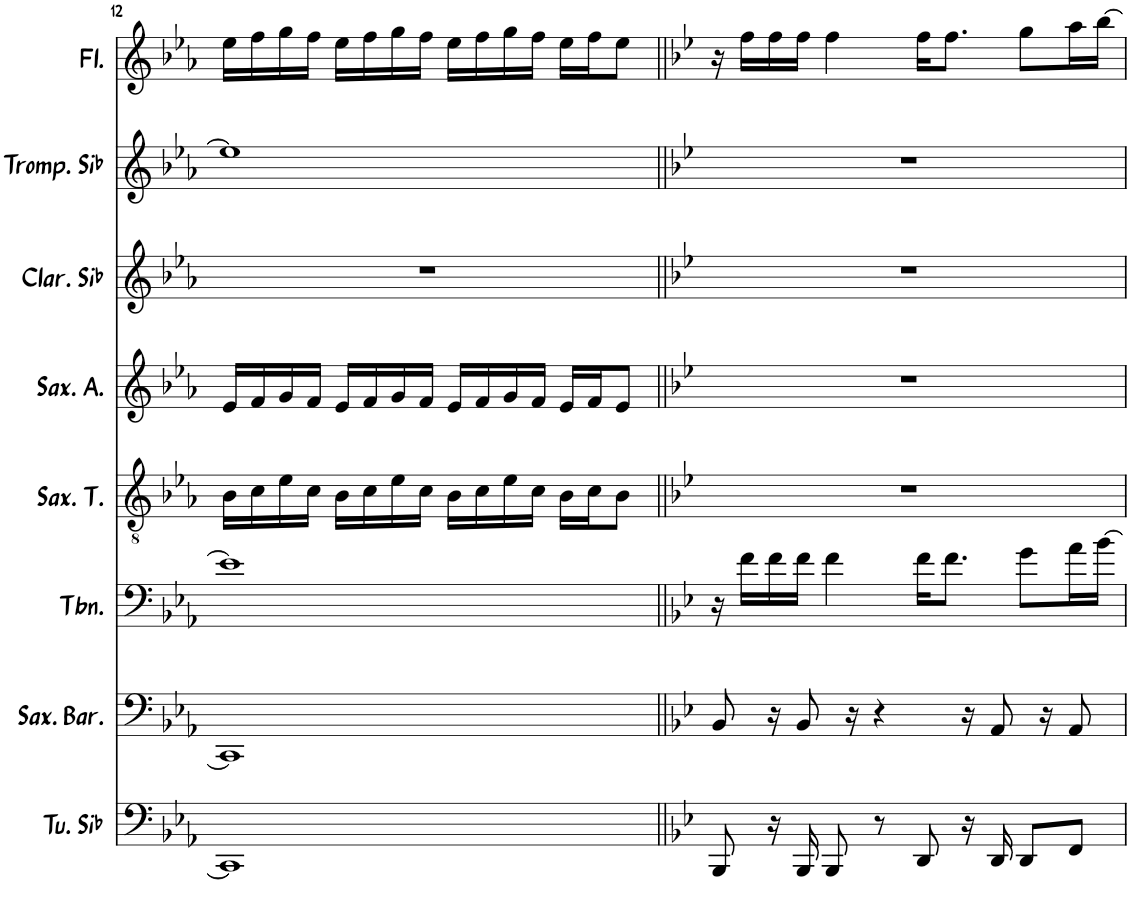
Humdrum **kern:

**kern	**kern	**kern	**kern	**kern	**kern	**kern	**kern
*part8	*part7	*part6	*part5	*part4	*part3	*part2	*part1
*staff8	*staff7	*staff6	*staff5	*staff4	*staff3	*staff2	*staff1
*I"Tuba en Sib	*I"Saxophone Baryton	*I"Trombone	*I"Saxophone Ténor	*I"Saxophone Alto	*I"Clarinette en Sib	*I"Trompette en Sib	*I"Flûte
*I'Tu. Sib	*I'Sax. Bar.	*I'Tbn.	*I'Sax. T.	*I'Sax. A.	*I'Clar. Sib	*I'Tromp. Sib	*I'Fl.
!!LO:PB:g=z
*clefF4	*clefF4	*clefF4	*clefGv2	*clefG2	*clefG2	*clefG2	*clefG2
*	*ITrd12c21	*	*ITrd8c14	*ITrd5c9	*	*ITrd1c2	*
*k[b-e-a-]	*k[b-e-a-]	*k[b-e-a-]	*k[b-e-a-]	*k[b-e-a-]	*k[b-e-a-]	*k[b-e-a-]	*k[b-e-a-]
*M4/4	*M4/4	*M4/4	*M4/4	*M4/4	*M4/4	*M4/4	*M4/4
=12	=12	=12	=12	=12	=12	=12	=12
1CC]	1CC]	1e-]	16B-\LL	16e-/LL	1r	1ee-]	16ee-\LL
.	.	.	16c\	16f/	.	.	16ff\
.	.	.	16e-\	16g/	.	.	16gg\
.	.	.	16c\JJ	16f/JJ	.	.	16ff\JJ
.	.	.	16B-\LL	16e-/LL	.	.	16ee-\LL
.	.	.	16c\	16f/	.	.	16ff\
.	.	.	16e-\	16g/	.	.	16gg\
.	.	.	16c\JJ	16f/JJ	.	.	16ff\JJ
.	.	.	16B-\LL	16e-/LL	.	.	16ee-\LL
.	.	.	16c\	16f/	.	.	16ff\
.	.	.	16e-\	16g/	.	.	16gg\
.	.	.	16c\JJ	16f/JJ	.	.	16ff\JJ
.	.	.	16B-\LL	16e-/LL	.	.	16ee-\LL
.	.	.	16c\J	16f/J	.	.	16ff\J
.	.	.	8B-\J	8e-/J	.	.	8ee-\J
=13||	=13||	=13||	=13||	=13||	=13||	=13||	=13||
*k[b-e-]	*k[b-e-]	*k[b-e-]	*k[b-e-]	*k[b-e-]	*k[b-e-]	*k[b-e-]	*k[b-e-]
8BBB-/	8BB-/	16r	1r	1r	1r	1r	16r
.	.	16f\LL	.	.	.	.	16ff\LL
16r	16r	16f\	.	.	.	.	16ff\
16BBB-/	8BB-/	16f\JJ	.	.	.	.	16ff\JJ
8BBB-/	.	4f\	.	.	.	.	4ff\
.	16r	.	.	.	.	.	.
8r	4r	.	.	.	.	.	.
8DD/	.	16f\KL	.	.	.	.	16ff\KL
.	.	8.f\J	.	.	.	.	8.ff\J
16r	16r	.	.	.	.	.	.
16DD/	8AA/	.	.	.	.	.	.
8DD/L	.	8g\L	.	.	.	.	8gg\L
.	16r	.	.	.	.	.	.
8FF/J	8AA/	16a\L	.	.	.	.	16aa\L
.	.	[16b-\JJ	.	.	.	.	[16bb-\JJ
=	=	=	=	=	=	=	=
*-	*-	*-	*-	*-	*-	*-	*-
